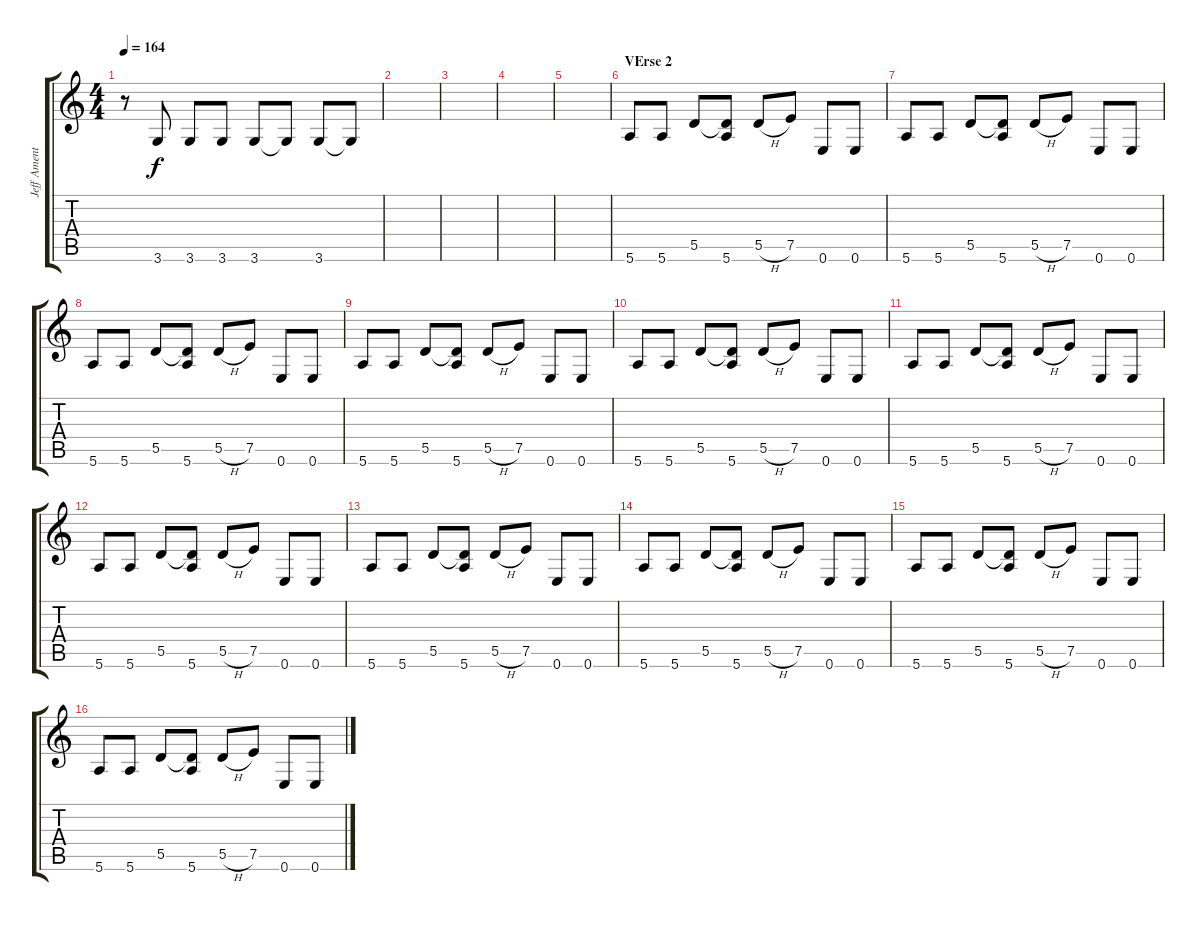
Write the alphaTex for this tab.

\track ("Jeff Ament" "Jeff Ament") {instrument electricbassfinger}
\staff {score tabs}
\tuning (E4 B3 G3 D3 A2 E2) {hide}
\ts (4 4)
\tempo 164
\clef g2
\ks c
r.8{dy f} 3.6.8 3.6.8 3.6.8 3.6.8 3.6{t}.8 3.6.8 3.6{t}.8 |
|
|
|
|
\section ("" "VErse 2")
5.6.8 5.6.8 5.5.8 (5.5{t} 5.6).8 5.5{h}.8 7.5.8 0.6.8 0.6.8 |
5.6.8 5.6.8 5.5.8 (5.5{t} 5.6).8 5.5{h}.8 7.5.8 0.6.8 0.6.8 |
5.6.8 5.6.8 5.5.8 (5.5{t} 5.6).8 5.5{h}.8 7.5.8 0.6.8 0.6.8 |
5.6.8 5.6.8 5.5.8 (5.5{t} 5.6).8 5.5{h}.8 7.5.8 0.6.8 0.6.8 |
5.6.8 5.6.8 5.5.8 (5.5{t} 5.6).8 5.5{h}.8 7.5.8 0.6.8 0.6.8 |
5.6.8 5.6.8 5.5.8 (5.5{t} 5.6).8 5.5{h}.8 7.5.8 0.6.8 0.6.8 |
5.6.8 5.6.8 5.5.8 (5.5{t} 5.6).8 5.5{h}.8 7.5.8 0.6.8 0.6.8 |
5.6.8 5.6.8 5.5.8 (5.5{t} 5.6).8 5.5{h}.8 7.5.8 0.6.8 0.6.8 |
5.6.8 5.6.8 5.5.8 (5.5{t} 5.6).8 5.5{h}.8 7.5.8 0.6.8 0.6.8 |
5.6.8 5.6.8 5.5.8 (5.5{t} 5.6).8 5.5{h}.8 7.5.8 0.6.8 0.6.8 |
5.6.8 5.6.8 5.5.8 (5.5{t} 5.6).8 5.5{h}.8 7.5.8 0.6.8 0.6.8
